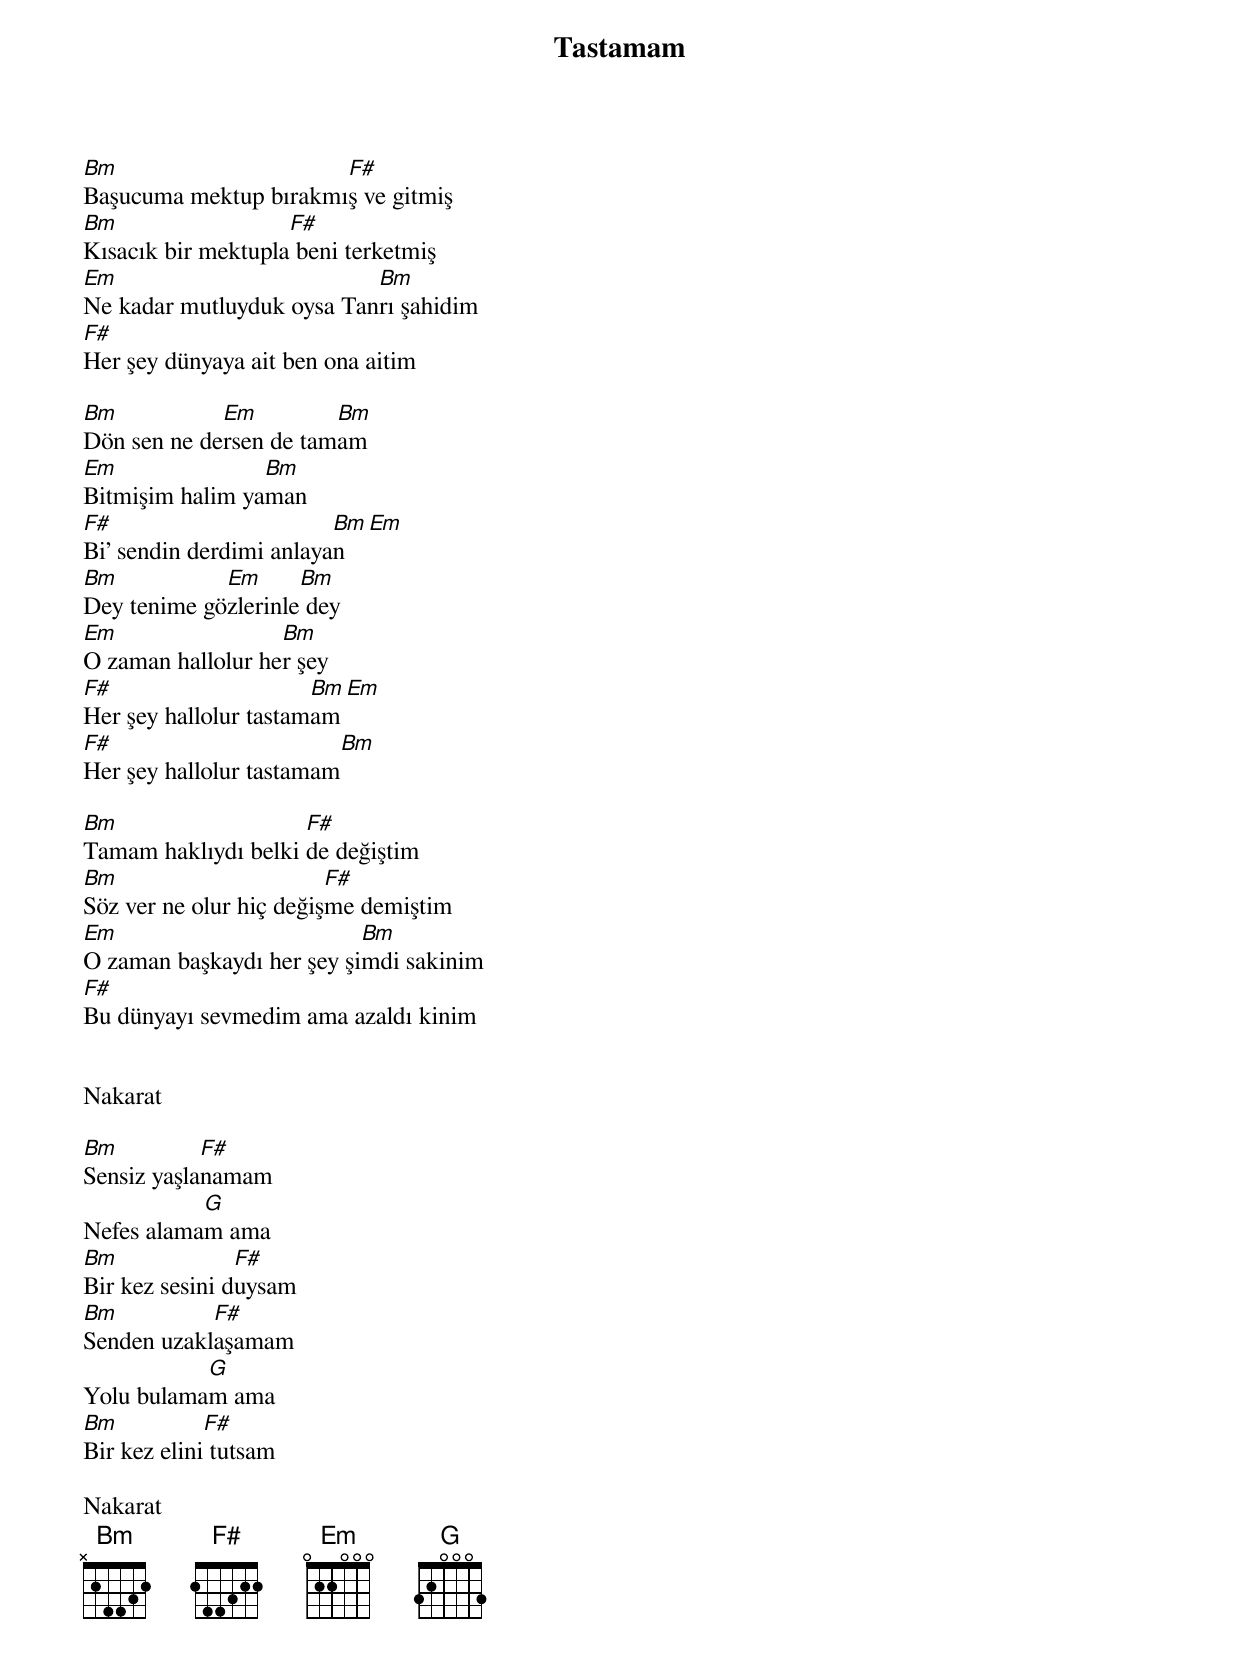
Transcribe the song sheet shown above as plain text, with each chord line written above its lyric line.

{title: Tastamam}
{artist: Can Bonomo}

Bm                     F#
Başucuma mektup bırakmış ve gitmiş
Bm                  F#
Kısacık bir mektupla beni terketmiş
Em                         Bm
Ne kadar mutluyduk oysa Tanrı şahidim
F#
Her şey dünyaya ait ben ona aitim

Bm           Em         Bm
Dön sen ne dersen de tamam
Em               Bm
Bitmişim halim yaman
F#                       Bm   Em
Bi' sendin derdimi anlayan
Bm           Em      Bm
Dey tenime gözlerinle dey
Em                 Bm
O zaman hallolur her şey
F#                     Bm   Em
Her şey hallolur tastamam
F#                       Bm
Her şey hallolur tastamam

Bm                   F#
Tamam haklıydı belki de değiştim
Bm                       F#
Söz ver ne olur hiç değişme demiştim
Em                         Bm
O zaman başkaydı her şey şimdi sakinim
F#
Bu dünyayı sevmedim ama azaldı kinim


Nakarat

Bm          F#
Sensiz yaşlanamam
           G
Nefes alamam ama
Bm              F#
Bir kez sesini duysam
Bm          F#
Senden uzaklaşamam
           G
Yolu bulamam ama
Bm           F#
Bir kez elini tutsam

Nakarat
